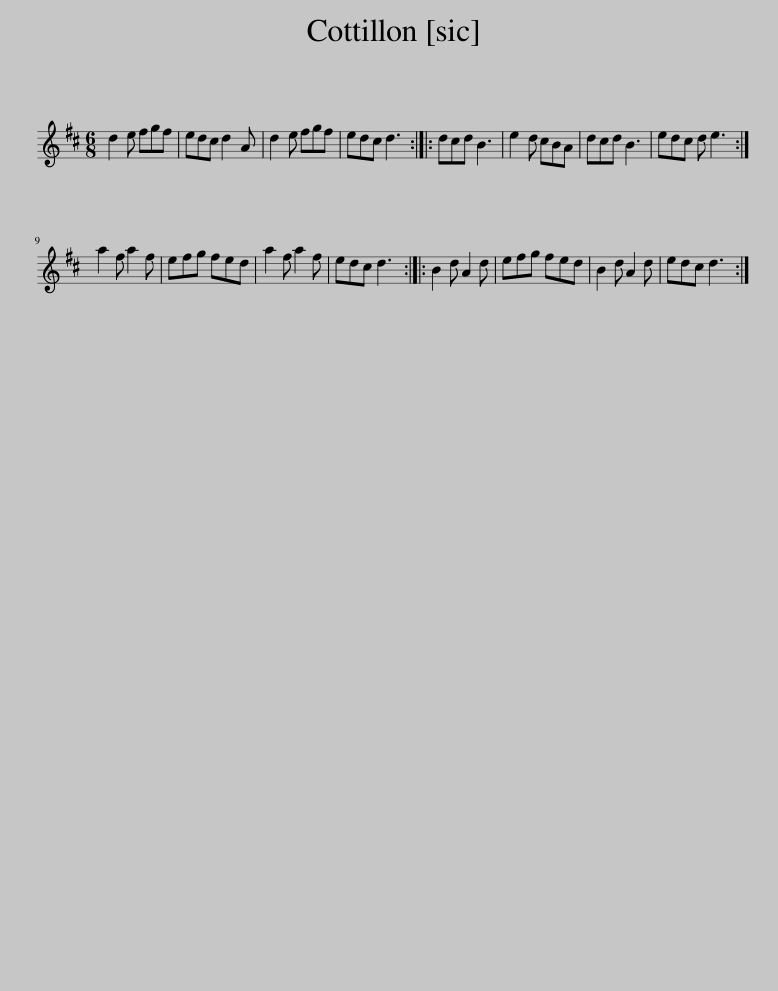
X:1
L:1/8
M:6/8
I:linebreak $
K:D
V:1 treble
V:1
 d2 e fgf | edc d2 A | d2 e fgf | edc d3 :: dcd B3 | %5
 e2 d cBA | dcd B3 | edc d e3 :|$ a2 f a2 f | efg fed | %10
 a2 f a2 f | edc d3 :: B2 d A2 d | efg fed | B2 d A2 d | %15
 edc d3 :| %16
